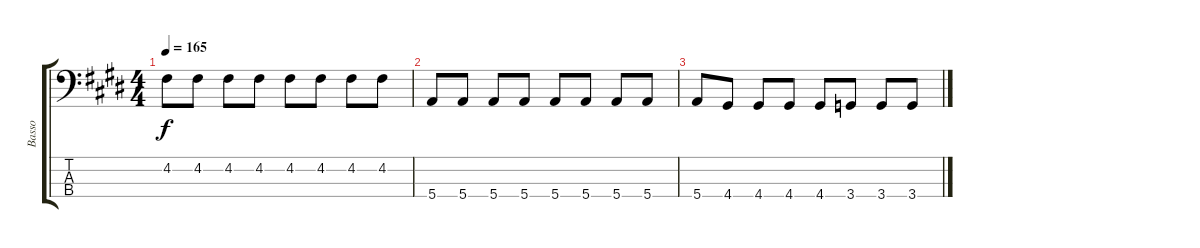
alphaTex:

\track ("Basso" "Basso") {instrument electricbassfinger}
\staff {score tabs}
\tuning (G2 D2 A1 E1) {hide}
\ts (4 4)
\tempo 165
\clef f4
\ks e
4.2.8{dy f} 4.2.8 4.2.8 4.2.8 4.2.8 4.2.8 4.2.8 4.2.8 |
5.4.8 5.4.8 5.4.8 5.4.8 5.4.8 5.4.8 5.4.8 5.4.8 |
5.4.8 4.4.8 4.4.8 4.4.8 4.4.8 3.4.8 3.4.8 3.4.8
